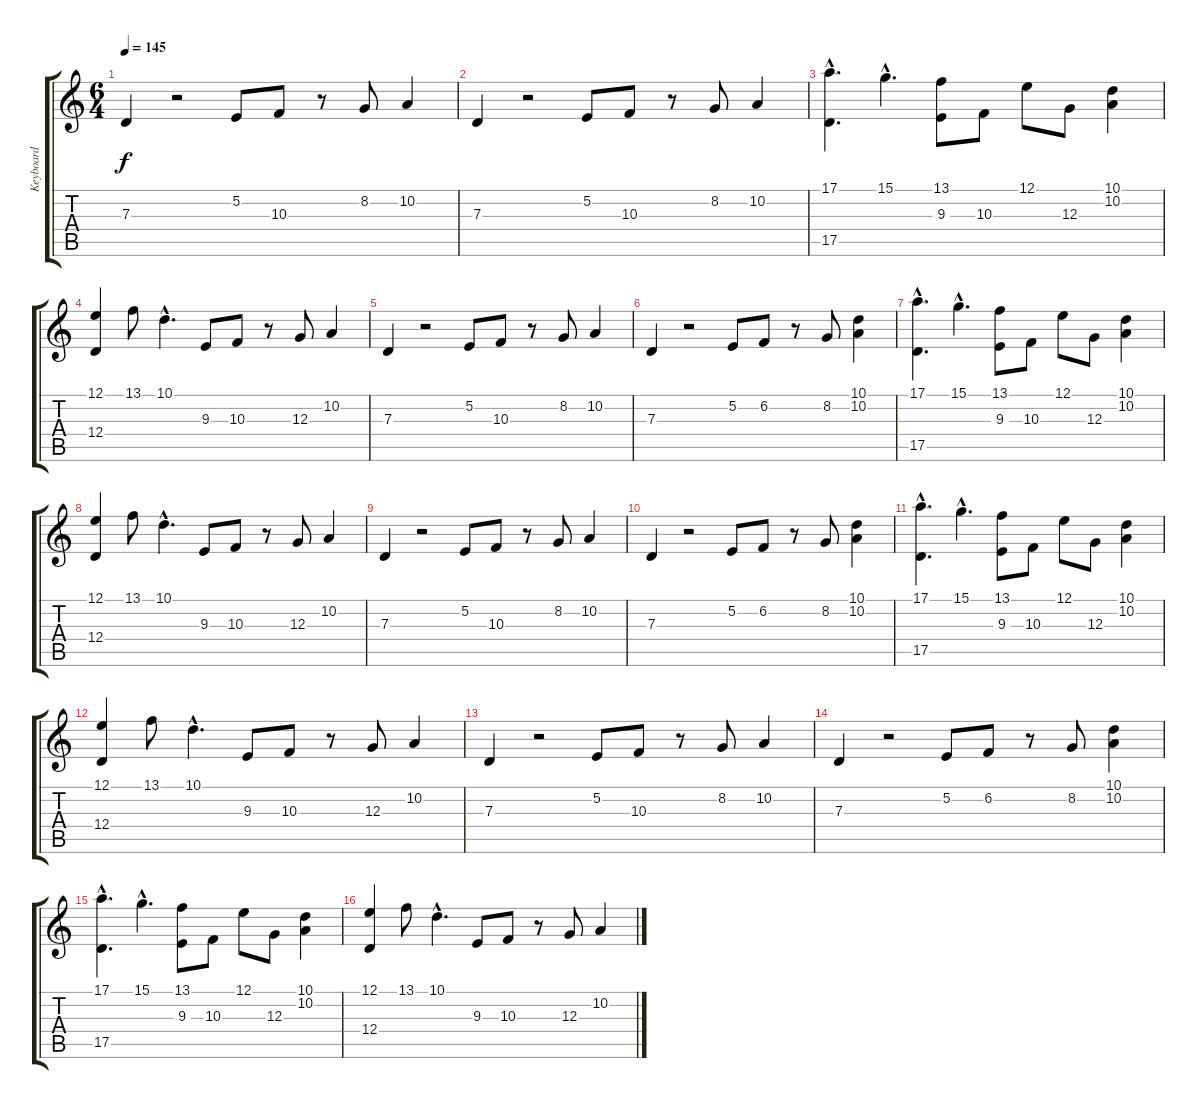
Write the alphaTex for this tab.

\track ("Keyboard" "Keyboard") {instrument synthvoice}
\staff {score tabs}
\tuning (E4 B3 G3 D3 A2 E2) {hide}
\ts (6 4)
\tempo 145
\clef g2
\ks c
7.3.4{dy f} r.2 5.2.8 10.3.8 r.8 8.2.8 10.2.4 |
7.3.4 r.2 5.2.8 10.3.8 r.8 8.2.8 10.2.4 |
(17.1{hac} 17.5{hac}).4{d} 15.1{hac}.4{d} (13.1 9.3).8 10.3.8 12.1.8 12.3.8 (10.1 10.2).4 |
(12.1 12.4).4 13.1.8 10.1{hac}.4{d} 9.3.8 10.3.8 r.8 12.3.8 10.2.4 |
7.3.4 r.2 5.2.8 10.3.8 r.8 8.2.8 10.2.4 |
7.3.4 r.2 5.2.8 6.2.8 r.8 8.2.8 (10.1 10.2).4 |
(17.1{hac} 17.5{hac}).4{d} 15.1{hac}.4{d} (13.1 9.3).8 10.3.8 12.1.8 12.3.8 (10.1 10.2).4 |
(12.1 12.4).4 13.1.8 10.1{hac}.4{d} 9.3.8 10.3.8 r.8 12.3.8 10.2.4 |
7.3.4 r.2 5.2.8 10.3.8 r.8 8.2.8 10.2.4 |
7.3.4 r.2 5.2.8 6.2.8 r.8 8.2.8 (10.1 10.2).4 |
(17.1{hac} 17.5{hac}).4{d} 15.1{hac}.4{d} (13.1 9.3).8 10.3.8 12.1.8 12.3.8 (10.1 10.2).4 |
(12.1 12.4).4 13.1.8 10.1{hac}.4{d} 9.3.8 10.3.8 r.8 12.3.8 10.2.4 |
7.3.4 r.2 5.2.8 10.3.8 r.8 8.2.8 10.2.4 |
7.3.4 r.2 5.2.8 6.2.8 r.8 8.2.8 (10.1 10.2).4 |
(17.1{hac} 17.5{hac}).4{d} 15.1{hac}.4{d} (13.1 9.3).8 10.3.8 12.1.8 12.3.8 (10.1 10.2).4 |
(12.1 12.4).4 13.1.8 10.1{hac}.4{d} 9.3.8 10.3.8 r.8 12.3.8 10.2.4
